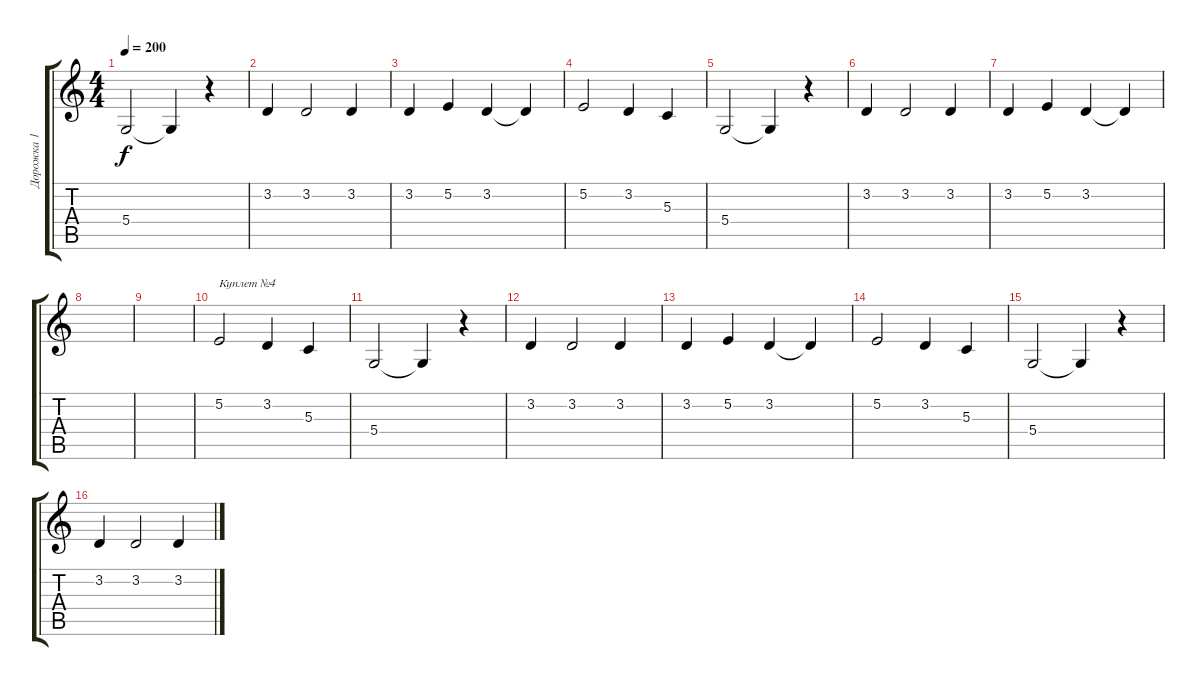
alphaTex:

\track ("Дорожка 1" "Дорожка 1") {instrument acousticgrandpiano}
\staff {score tabs}
\tuning (E4 B3 G3 D3 A2 E2) {hide}
\ts (4 4)
\tempo 200
\clef g2
\ks c
5.4.2{dy f} 5.4{t}.4 r.4 |
3.2.4 3.2.2 3.2.4 |
3.2.4 5.2.4 3.2.4 3.2{t}.4 |
5.2.2 3.2.4 5.3.4 |
5.4.2 5.4{t}.4 r.4 |
3.2.4 3.2.2 3.2.4 |
3.2.4 5.2.4 3.2.4 3.2{t}.4 |
|
|
5.2.2{txt "Куплет №4"} 3.2.4 5.3.4 |
5.4.2 5.4{t}.4 r.4 |
3.2.4 3.2.2 3.2.4 |
3.2.4 5.2.4 3.2.4 3.2{t}.4 |
5.2.2 3.2.4 5.3.4 |
5.4.2 5.4{t}.4 r.4 |
3.2.4 3.2.2 3.2.4
